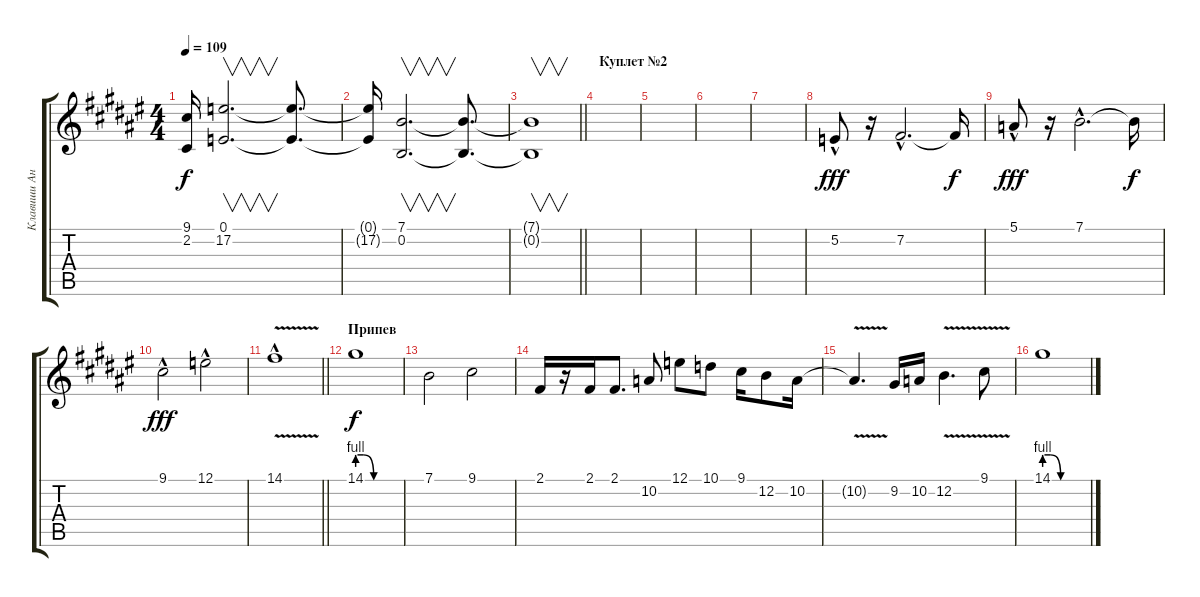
\track ("Клавиши Андрей" "Клавиши Ан") {instrument lead2sawtooth}
\staff {score tabs}
\tuning (E4 B3 G3 D3 A2 E2) {hide}
\ts (4 4)
\tempo 109
\clef g2
\ks f#
(9.1{t} 2.2{t}).16{dy f} (0.1 17.2).2{v d} (0.1{t} 17.2{t}).8{d} |
(0.1{t} 17.2{t}).16 (7.1 0.2).2{v d} (7.1{t} 0.2{t}).8{d} |
\barLineRight lightlight
(7.1{t} 0.2{t}).1{v} |
\section ("" "Куплет №2")
|
|
|
|
5.2{hac}.8{dy fff} r.16 7.2{hac}.2{d} 7.2{t}.16{dy f} |
5.1{hac}.8{dy fff} r.16 7.1{hac}.2{d} 7.1{t}.16{dy f} |
9.1{hac}.2{dy fff} 12.1{hac}.2 |
\barLineRight lightlight
14.1{v hac}.1 |
\section ("" "Припев")
14.1{be (custom 0 4 8 4 23 0 60 0)}.1{dy f} |
7.1.2 9.1.2 |
2.1.16 r.16 2.1.16 2.1.8{d} 10.2.8 12.1.8 10.1.8 9.1.16 12.2.8 10.2.16 |
10.2{v t}.4{d} 9.2.16 10.2.16 12.2{v}.4{d} 9.1{v}.8 |
14.1{be (custom 0 4 8 4 23 0 60 0)}.1
